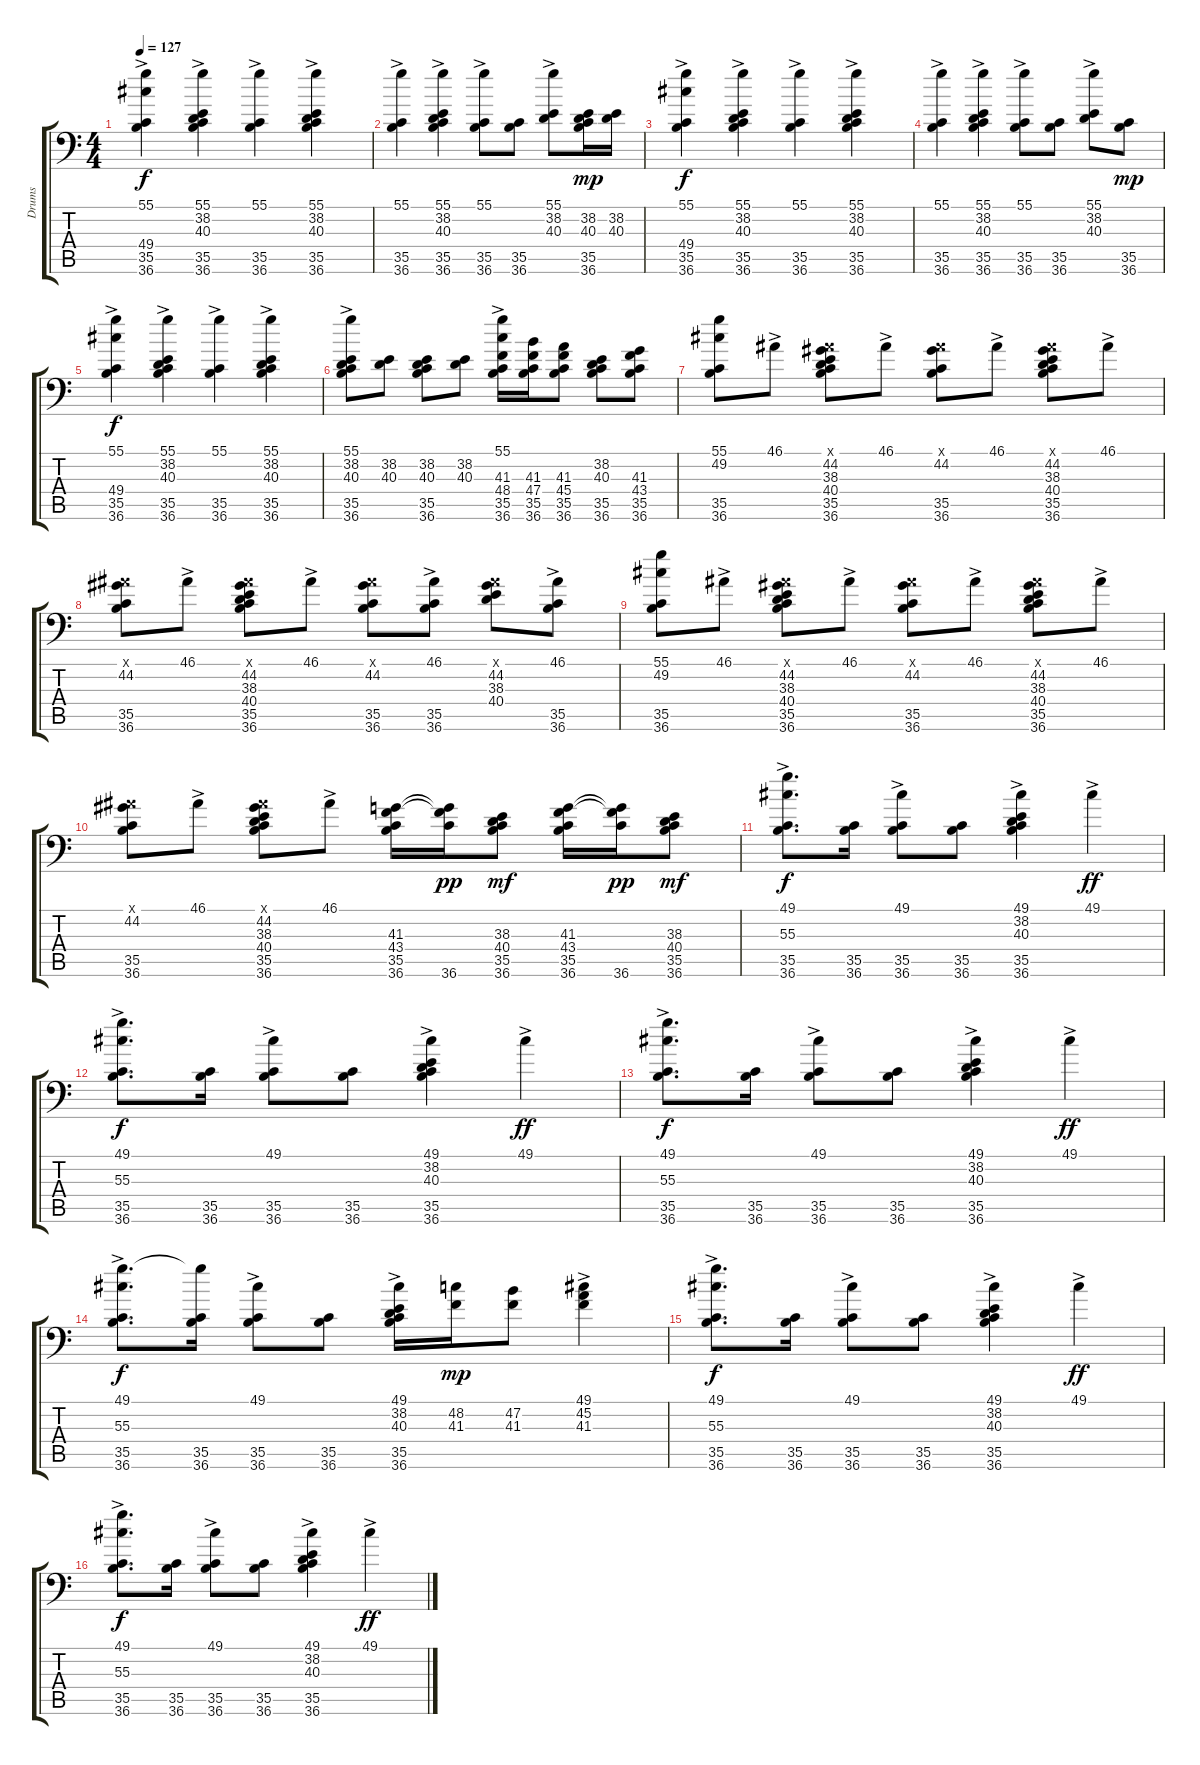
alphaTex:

\track ("Drums" "Drums") {instrument acousticgrandpiano}
\staff {score tabs}
\tuning (C-1 C-1 C-1 C-1 C-1 C-1) {hide}
\ts (4 4)
\tempo 127
\clef f4
\ks c
(55.1{ac} 49.4 35.5 36.6).4{dy f} (55.1{ac} 38.2 40.3 35.5 36.6).4 (55.1{ac} 35.5 36.6).4 (55.1{ac} 38.2 40.3 35.5 36.6).4 |
(55.1{ac} 35.5 36.6).4 (55.1{ac} 38.2 40.3 35.5 36.6).4 (55.1{ac} 35.5 36.6).8 (35.5 36.6).8 (55.1{ac} 38.2 40.3).8 (38.2 40.3 35.5 36.6).16{dy mp} (38.2 40.3).16 |
(55.1{ac} 49.4 35.5 36.6).4{dy f} (55.1{ac} 38.2 40.3 35.5 36.6).4 (55.1{ac} 35.5 36.6).4 (55.1{ac} 38.2 40.3 35.5 36.6).4 |
(55.1{ac} 35.5 36.6).4 (55.1{ac} 38.2 40.3 35.5 36.6).4 (55.1{ac} 35.5 36.6).8 (35.5 36.6).8 (55.1{ac} 38.2 40.3).8 (35.5 36.6).8{dy mp} |
(55.1{ac} 49.4 35.5 36.6).4{dy f} (55.1{ac} 38.2 40.3 35.5 36.6).4 (55.1{ac} 35.5 36.6).4 (55.1{ac} 38.2 40.3 35.5 36.6).4 |
(55.1{ac} 38.2 40.3 35.5 36.6).8 (38.2 40.3).8 (38.2 40.3 35.5 36.6).8 (38.2 40.3).8 (55.1{ac} 41.3 48.4 35.5 36.6).16 (41.3 47.4 35.5 36.6).16 (41.3 45.4 35.5 36.6).8 (38.2 40.3 35.5 36.6).8 (41.3 43.4 35.5 36.6).8 |
(55.1 49.2 35.5 36.6).8 46.1{ac}.8 (46.1{x} 44.2 38.3 40.4 35.5 36.6).8 46.1{ac}.8 (46.1{x} 44.2 35.5 36.6).8 46.1{ac}.8 (46.1{x} 44.2 38.3 40.4 35.5 36.6).8 46.1{ac}.8 |
(46.1{x} 44.2 35.5 36.6).8 46.1{ac}.8 (46.1{x} 44.2 38.3 40.4 35.5 36.6).8 46.1{ac}.8 (46.1{x} 44.2 35.5 36.6).8 (46.1{ac} 35.5 36.6).8 (46.1{x} 44.2 38.3 40.4).8 (46.1{ac} 35.5 36.6).8 |
(55.1 49.2 35.5 36.6).8 46.1{ac}.8 (46.1{x} 44.2 38.3 40.4 35.5 36.6).8 46.1{ac}.8 (46.1{x} 44.2 35.5 36.6).8 46.1{ac}.8 (46.1{x} 44.2 38.3 40.4 35.5 36.6).8 46.1{ac}.8 |
(46.1{x} 44.2 35.5 36.6).8 46.1{ac}.8 (46.1{x} 44.2 38.3 40.4 35.5 36.6).8 46.1{ac}.8 (41.3 43.4 35.5 36.6).16 (41.3{t} 43.4{t} 36.6).16{dy pp} (38.3 40.4 35.5 36.6).8{dy mf} (41.3 43.4 35.5 36.6).16 (41.3{t} 43.4{t} 36.6).16{dy pp} (38.3 40.4 35.5 36.6).8{dy mf} |
(49.1{ac} 55.3 35.5 36.6).8{d dy f} (35.5 36.6).16 (49.1{ac} 35.5 36.6).8 (35.5 36.6).8 (49.1{ac} 38.2 40.3 35.5 36.6).4 49.1{ac}.4{dy ff} |
(49.1{ac} 55.3 35.5 36.6).8{d dy f} (35.5 36.6).16 (49.1{ac} 35.5 36.6).8 (35.5 36.6).8 (49.1{ac} 38.2 40.3 35.5 36.6).4 49.1{ac}.4{dy ff} |
(49.1{ac} 55.3 35.5 36.6).8{d dy f} (35.5 36.6).16 (49.1{ac} 35.5 36.6).8 (35.5 36.6).8 (49.1{ac} 38.2 40.3 35.5 36.6).4 49.1{ac}.4{dy ff} |
(49.1{ac} 55.3 35.5 36.6).8{d dy f} (55.3{t} 35.5 36.6).16 (49.1{ac} 35.5 36.6).8 (35.5 36.6).8 (49.1{ac} 38.2 40.3 35.5 36.6).16 (48.2 41.3).16{dy mp} (47.2 41.3).8 (49.1{ac} 45.2 41.3).4 |
(49.1{ac} 55.3 35.5 36.6).8{d dy f} (35.5 36.6).16 (49.1{ac} 35.5 36.6).8 (35.5 36.6).8 (49.1{ac} 38.2 40.3 35.5 36.6).4 49.1{ac}.4{dy ff} |
(49.1{ac} 55.3 35.5 36.6).8{d dy f} (35.5 36.6).16 (49.1{ac} 35.5 36.6).8 (35.5 36.6).8 (49.1{ac} 38.2 40.3 35.5 36.6).4 49.1{ac}.4{dy ff}
